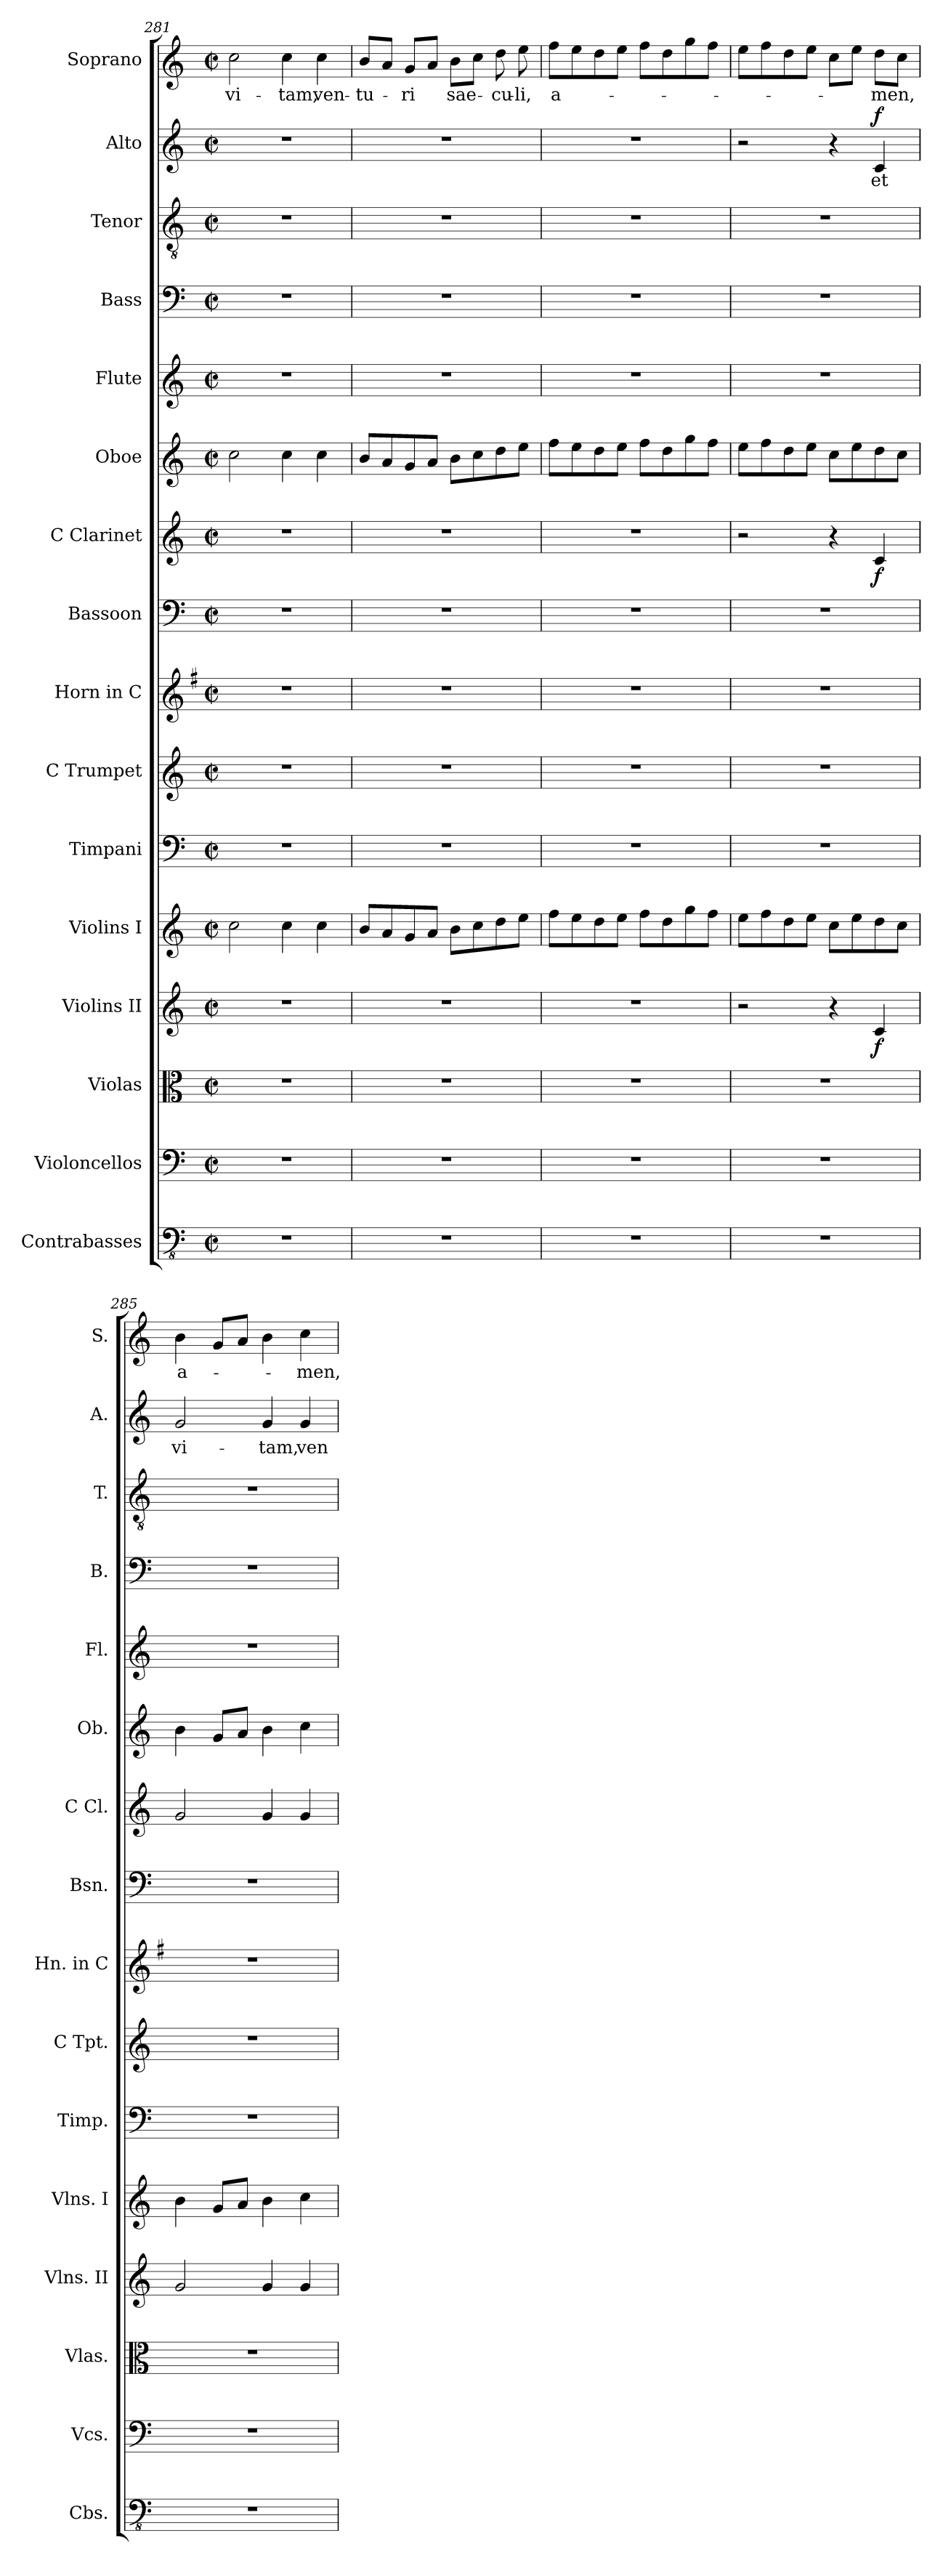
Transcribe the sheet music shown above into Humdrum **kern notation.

**kern	**kern	**kern	**kern	**dynam	**kern	**kern	**kern	**kern	**kern	**kern	**dynam	**kern	**kern	**kern	**kern	**kern	**text	**dynam	**kern	**text
*part16	*part15	*part14	*part13	*part13	*part12	*part11	*part10	*part9	*part8	*part7	*part7	*part6	*part5	*part4	*part3	*part2	*part2	*part2	*part1	*part1
*staff16	*staff15	*staff14	*staff13	*staff13	*staff12	*staff11	*staff10	*staff9	*staff8	*staff7	*staff7	*staff6	*staff5	*staff4	*staff3	*staff2	*staff2	*staff2	*staff1	*staff1
*I"Contrabasses	*I"Violoncellos	*I"Violas	*I"Violins II	*	*I"Violins I	*I"Timpani	*I"C Trumpet	*I"Horn in C	*I"Bassoon	*I"C Clarinet	*	*I"Oboe	*I"Flute	*I"Bass	*I"Tenor	*I"Alto	*	*	*I"Soprano	*
*I'Cbs.	*I'Vcs.	*I'Vlas.	*I'Vlns. II	*	*I'Vlns. I	*I'Timp.	*I'C Tpt.	*I'Hn. in C	*I'Bsn.	*I'C Cl.	*	*I'Ob.	*I'Fl.	*I'B.	*I'T.	*I'A.	*	*	*I'S.	*
*clefFv4	*clefF4	*clefC3	*clefG2	*	*clefG2	*clefF4	*clefG2	*clefG2	*clefF4	*clefG2	*	*clefG2	*clefG2	*clefF4	*clefGv2	*clefG2	*	*	*clefG2	*
*	*	*	*	*	*	*	*	*ITrd4c7	*	*ITrd1c2	*	*	*	*	*	*	*	*	*	*
*k[]	*k[]	*k[]	*k[]	*	*k[]	*k[]	*k[]	*k[]	*k[]	*k[b-e-]	*	*k[]	*k[]	*k[]	*k[]	*k[]	*	*	*k[]	*
*M2/2	*M2/2	*M2/2	*M2/2	*	*M2/2	*M2/2	*M2/2	*M2/2	*M2/2	*M2/2	*	*M2/2	*M2/2	*M2/2	*M2/2	*M2/2	*	*	*M2/2	*
*met(c|)	*met(c|)	*met(c|)	*met(c|)	*	*met(c|)	*met(c|)	*met(c|)	*met(c|)	*met(c|)	*met(c|)	*	*met(c|)	*met(c|)	*met(c|)	*met(c|)	*met(c|)	*	*	*met(c|)	*
=281	=281	=281	=281	=281	=281	=281	=281	=281	=281	=281	=281	=281	=281	=281	=281	=281	=281	=281	=281	=281
!	!	!	!	!	!	!	!	!	!	!	!	!	!	!	!	!	!	!	!	!LO:LY:b
1r	1r	1r	1r	.	2cc\	1r	1r	1r	1r	1r	.	2cc\	1r	1r	1r	1r	.	.	2cc\	vi-
!	!	!	!	!	!	!	!	!	!	!	!	!	!	!	!	!	!	!	!	!LO:LY:b
.	.	.	.	.	4cc\	.	.	.	.	.	.	4cc\	.	.	.	.	.	.	4cc\	-tam,
!	!	!	!	!	!	!	!	!	!	!	!	!	!	!	!	!	!	!	!	!LO:LY:b
.	.	.	.	.	4cc\	.	.	.	.	.	.	4cc\	.	.	.	.	.	.	4cc\	ven-
=282	=282	=282	=282	=282	=282	=282	=282	=282	=282	=282	=282	=282	=282	=282	=282	=282	=282	=282	=282	=282
!	!	!	!	!	!	!	!	!	!	!	!	!	!	!	!	!	!	!	!	!LO:LY:b
1r	1r	1r	1r	.	8b/L	1r	1r	1r	1r	1r	.	8b/L	1r	1r	1r	1r	.	.	8b/L	-tu-
.	.	.	.	.	8a/	.	.	.	.	.	.	8a/	.	.	.	.	.	.	8a/J	.
!	!	!	!	!	!	!	!	!	!	!	!	!	!	!	!	!	!	!	!	!LO:LY:b
.	.	.	.	.	8g/	.	.	.	.	.	.	8g/	.	.	.	.	.	.	8g/L	-ri
.	.	.	.	.	8a/J	.	.	.	.	.	.	8a/J	.	.	.	.	.	.	8a/J	.
!	!	!	!	!	!	!	!	!	!	!	!	!	!	!	!	!	!	!	!	!LO:LY:b
.	.	.	.	.	8b\L	.	.	.	.	.	.	8b\L	.	.	.	.	.	.	8b\L	sae-
.	.	.	.	.	8cc\	.	.	.	.	.	.	8cc\	.	.	.	.	.	.	8cc\J	.
!	!	!	!	!	!	!	!	!	!	!	!	!	!	!	!	!	!	!	!	!LO:LY:b
.	.	.	.	.	8dd\	.	.	.	.	.	.	8dd\	.	.	.	.	.	.	8dd\	-cu-
!	!	!	!	!	!	!	!	!	!	!	!	!	!	!	!	!	!	!	!	!LO:LY:b
.	.	.	.	.	8ee\J	.	.	.	.	.	.	8ee\J	.	.	.	.	.	.	8ee\	-li,
!!LO:PB:g=z
=283	=283	=283	=283	=283	=283	=283	=283	=283	=283	=283	=283	=283	=283	=283	=283	=283	=283	=283	=283	=283
!	!	!	!	!	!	!	!	!	!	!	!	!	!	!	!	!	!	!	!	!LO:LY:b
1r	1r	1r	1r	.	8ff\L	1r	1r	1r	1r	1r	.	8ff\L	1r	1r	1r	1r	.	.	8ff\L	a-
.	.	.	.	.	8ee\	.	.	.	.	.	.	8ee\	.	.	.	.	.	.	8ee\	.
.	.	.	.	.	8dd\	.	.	.	.	.	.	8dd\	.	.	.	.	.	.	8dd\	.
.	.	.	.	.	8ee\J	.	.	.	.	.	.	8ee\J	.	.	.	.	.	.	8ee\J	.
.	.	.	.	.	8ff\L	.	.	.	.	.	.	8ff\L	.	.	.	.	.	.	8ff\L	.
.	.	.	.	.	8dd\	.	.	.	.	.	.	8dd\	.	.	.	.	.	.	8dd\	.
.	.	.	.	.	8gg\	.	.	.	.	.	.	8gg\	.	.	.	.	.	.	8gg\	.
.	.	.	.	.	8ff\J	.	.	.	.	.	.	8ff\J	.	.	.	.	.	.	8ff\J	.
=284	=284	=284	=284	=284	=284	=284	=284	=284	=284	=284	=284	=284	=284	=284	=284	=284	=284	=284	=284	=284
1r	1r	1r	2r	.	8ee\L	1r	1r	1r	1r	2r	.	8ee\L	1r	1r	1r	2r	.	.	8ee\L	.
.	.	.	.	.	8ff\	.	.	.	.	.	.	8ff\	.	.	.	.	.	.	8ff\	.
.	.	.	.	.	8dd\	.	.	.	.	.	.	8dd\	.	.	.	.	.	.	8dd\	.
.	.	.	.	.	8ee\J	.	.	.	.	.	.	8ee\J	.	.	.	.	.	.	8ee\J	.
.	.	.	4r	.	8cc\L	.	.	.	.	4r	.	8cc\L	.	.	.	4r	.	.	8cc\L	.
.	.	.	.	.	8ee\	.	.	.	.	.	.	8ee\	.	.	.	.	.	.	8ee\J	.
!	!	!	!	!LO:DY:b	!	!	!	!	!	!	!LO:DY:b	!	!	!	!	!	!LO:LY:b	!LO:DY:a	!	!LO:LY:b
.	.	.	4c/	f	8dd\	.	.	.	.	4B-/	f	8dd\	.	.	.	4c/	et	f	8dd\L	-men,
.	.	.	.	.	8cc\J	.	.	.	.	.	.	8cc\J	.	.	.	.	.	.	8cc\J	.
=285	=285	=285	=285	=285	=285	=285	=285	=285	=285	=285	=285	=285	=285	=285	=285	=285	=285	=285	=285	=285
!	!	!	!	!	!	!	!	!	!	!	!	!	!	!	!	!	!LO:LY:b	!	!	!LO:LY:b
1r	1r	1r	2g/	.	4b\	1r	1r	1r	1r	2f/	.	4b\	1r	1r	1r	2g/	vi-	.	4b\	a-
.	.	.	.	.	8g/L	.	.	.	.	.	.	8g/L	.	.	.	.	.	.	8g/L	.
.	.	.	.	.	8a/J	.	.	.	.	.	.	8a/J	.	.	.	.	.	.	8a/J	.
!	!	!	!	!	!	!	!	!	!	!	!	!	!	!	!	!	!LO:LY:b	!	!	!
.	.	.	4g/	.	4b\	.	.	.	.	4f/	.	4b\	.	.	.	4g/	-tam,	.	4b\	.
!	!	!	!	!	!	!	!	!	!	!	!	!	!	!	!	!	!LO:LY:b	!	!	!LO:LY:b
.	.	.	4g/	.	4cc\	.	.	.	.	4f/	.	4cc\	.	.	.	4g/	ven-	.	4cc\	-men,
=	=	=	=	=	=	=	=	=	=	=	=	=	=	=	=	=	=	=	=	=
*-	*-	*-	*-	*-	*-	*-	*-	*-	*-	*-	*-	*-	*-	*-	*-	*-	*-	*-	*-	*-
